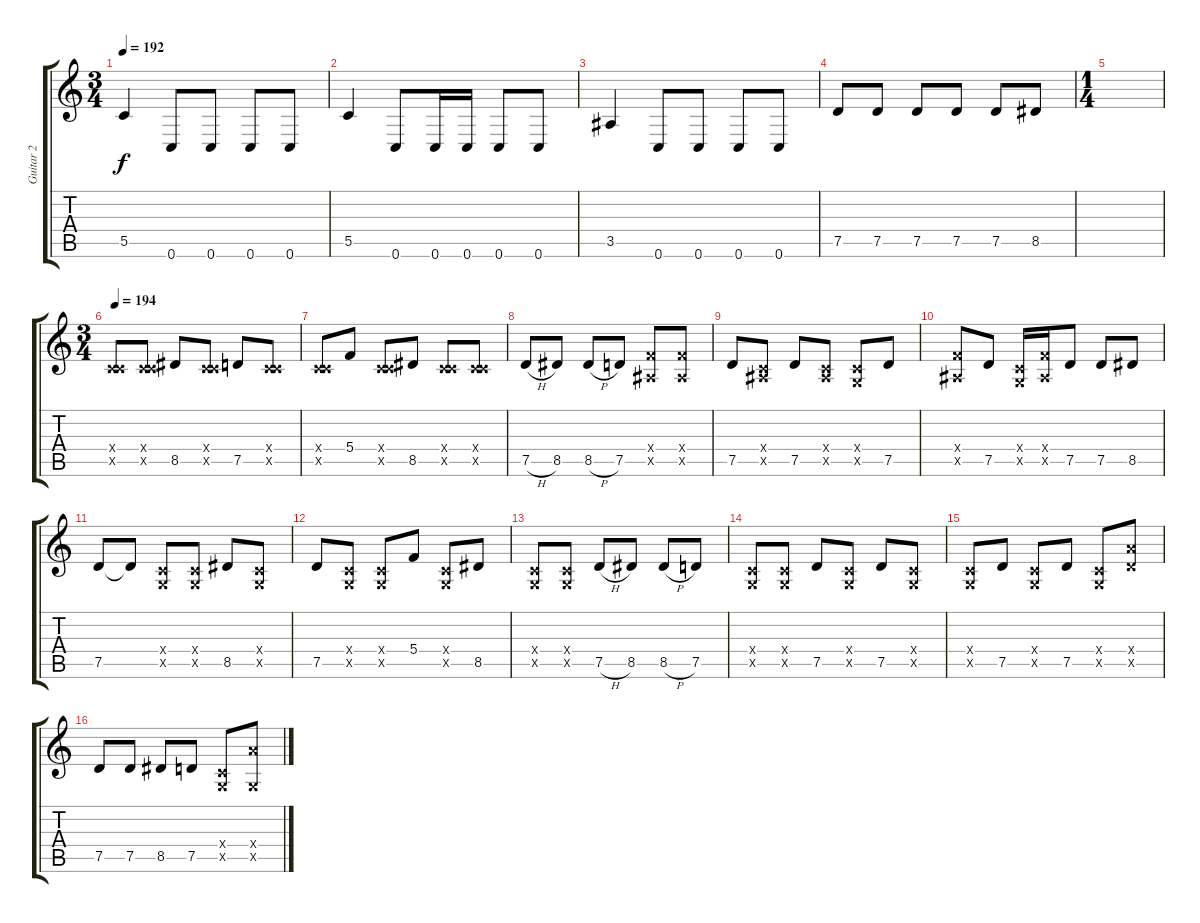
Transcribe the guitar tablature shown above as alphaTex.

\track ("Guitar 2" "Guitar 2") {instrument overdrivenguitar}
\staff {score tabs}
\tuning (D4 A3 F3 C3 G2 C2) {hide}
\ts (3 4)
\tempo 192
\clef g2
\ks c
5.5.4{dy f} 0.6.8 0.6.8 0.6.8 0.6.8 |
5.5.4 0.6.8 0.6.16 0.6.16 0.6.8 0.6.8 |
3.5.4 0.6.8 0.6.8 0.6.8 0.6.8 |
7.5.8 7.5.8 7.5.8 7.5.8 7.5.8 8.5.8 |
\ts (1 4)
|
\ts (3 4)
\tempo 194
(0.4{x} 5.5{x}).8 (0.4{x} 5.5{x}).8 8.5.8 (0.4{x} 5.5{x}).8 7.5.8 (0.4{x} 5.5{x}).8 |
(0.4{x} 5.5{x}).8 5.4.8 (0.4{x} 5.5{x}).8 8.5.8 (0.4{x} 5.5{x}).8 (0.4{x} 5.5{x}).8 |
7.5{h}.8 8.5.8 8.5{h}.8 7.5.8 (5.4{x} 3.5{x}).8 (5.4{x} 3.5{x}).8 |
7.5.8 (0.4{x} 3.5{x}).8 7.5.8 (0.4{x} 3.5{x}).8 (0.4{x} 0.5{x}).8 7.5.8 |
(5.4{x} 3.5{x}).8 7.5.8 (0.4{x} 0.5{x}).16 (5.4{x} 3.5{x}).16 7.5.8 7.5.8 8.5.8 |
7.5.8 7.5{t}.8 (0.4{x} 0.5{x}).8 (0.4{x} 0.5{x}).8 8.5.8 (0.4{x} 0.5{x}).8 |
7.5.8 (0.4{x} 0.5{x}).8 (0.4{x} 0.5{x}).8 5.4.8 (0.4{x} 0.5{x}).8 8.5.8 |
(0.4{x} 0.5{x}).8 (0.4{x} 0.5{x}).8 7.5{h}.8 8.5.8 8.5{h}.8 7.5.8 |
(0.4{x} 0.5{x}).8 (0.4{x} 0.5{x}).8 7.5.8 (0.4{x} 0.5{x}).8 7.5.8 (0.4{x} 0.5{x}).8 |
(0.4{x} 0.5{x}).8 7.5.8 (0.4{x} 0.5{x}).8 7.5.8 (0.4{x} 0.5{x}).8 (9.4{x} 7.5{x}).8 |
7.5.8 7.5.8 8.5.8 7.5.8 (0.4{x} 0.5{x}).8 (9.4{x} 0.5{x}).8
